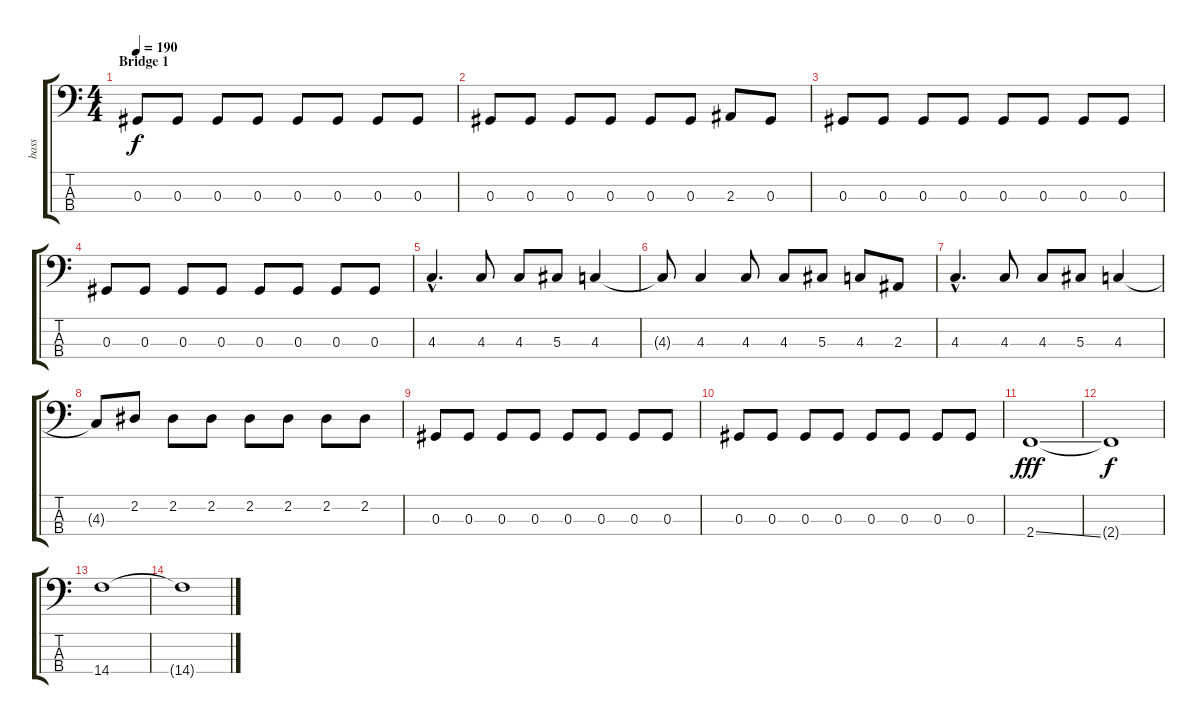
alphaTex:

\track ("bass" "bass") {instrument electricbasspick}
\staff {score tabs}
\tuning (Gb2 Db2 Ab1 Eb1) {hide}
\ts (4 4)
\section ("" "Bridge 1")
\tempo 190
\clef f4
\ks c
0.3.8{dy f} 0.3.8 0.3.8 0.3.8 0.3.8 0.3.8 0.3.8 0.3.8 |
0.3.8 0.3.8 0.3.8 0.3.8 0.3.8 0.3.8 2.3.8 0.3.8 |
0.3.8 0.3.8 0.3.8 0.3.8 0.3.8 0.3.8 0.3.8 0.3.8 |
0.3.8 0.3.8 0.3.8 0.3.8 0.3.8 0.3.8 0.3.8 0.3.8 |
4.3{hac}.4{d volume 13} 4.3.8 4.3.8 5.3.8 4.3.4 |
4.3{t}.8 4.3.4 4.3.8 4.3.8 5.3.8 4.3.8 2.3.8 |
4.3{hac}.4{d} 4.3.8 4.3.8 5.3.8 4.3.4 |
4.3{t}.8 2.2.8 2.2.8 2.2.8 2.2.8 2.2.8 2.2.8 2.2.8 |
0.3.8 0.3.8 0.3.8 0.3.8 0.3.8 0.3.8 0.3.8 0.3.8 |
0.3.8 0.3.8 0.3.8 0.3.8 0.3.8 0.3.8 0.3.8 0.3.8 |
2.4{ss}.1{dy fff volume 8} |
2.4{t}.1{dy f} |
14.4.1 |
14.4{t}.1
